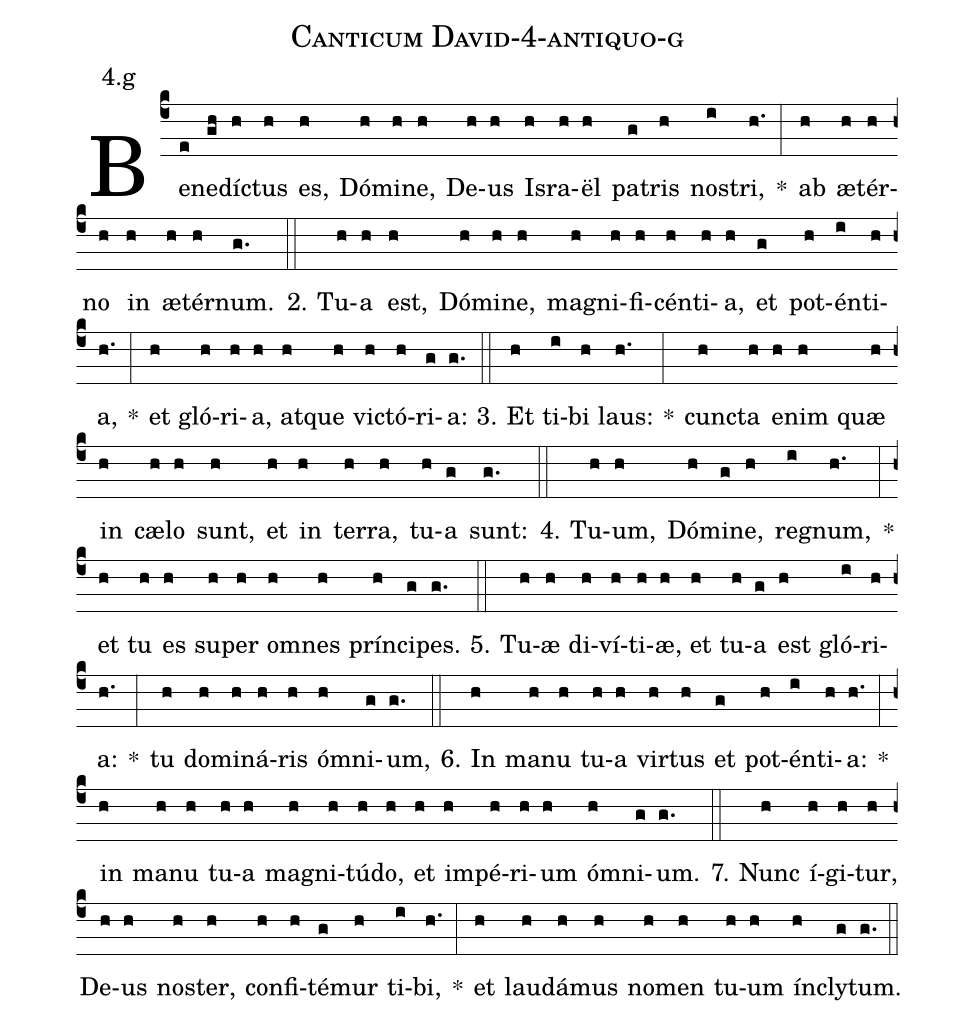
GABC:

name: Canticum David-4-antiquo-g;
annotation: 4.g;
%%
(c4)Be(e)ne(gh)díc(h)tus(h) es,(h) Dó(h)mi(h)ne,(h) De(h)us(h) Is(h)ra(h)ël(h) pa(g)tris(h) nos(i)tri,(h.) *(:) ab(h) æ(h)tér(h)no(h) in(h) æ(h)tér(h)num.(g.) (::)
2. Tu(h)a(h) est,(h) Dó(h)mi(h)ne,(h) ma(h)gni(h)fi(h)cén(h)ti(h)a,(h) et(g) pot(h)én(i)ti(h)a,(h.) *(:) et(h) gló(h)ri(h)a,(h) at(h)que(h) vic(h)tó(h)ri(g)a:(g.) (::)
3. Et(h) ti(i)bi(h) laus:(h.) *(:) cunc(h)ta(h) e(h)nim(h) quæ(h) in(h) cæ(h)lo(h) sunt,(h) et(h) in(h) ter(h)ra,(h) tu(h)a(g) sunt:(g.) (::)
4. Tu(h)um,(h) Dó(h)mi(g)ne,(h) re(i)gnum,(h.) *(:) et(h) tu(h) es(h) su(h)per(h) om(h)nes(h) prín(h)ci(g)pes.(g.) (::)
5. Tu(h)æ(h) di(h)ví(h)ti(h)æ,(h) et(h) tu(h)a(g) est(h) gló(i)ri(h)a:(h.) *(:) tu(h) do(h)mi(h)ná(h)ris(h) óm(h)ni(g)um,(g.) (::)
6. In(h) ma(h)nu(h) tu(h)a(h) vir(h)tus(h) et(g) pot(h)én(i)ti(h)a:(h.) *(:) in(h) ma(h)nu(h) tu(h)a(h) ma(h)gni(h)tú(h)do,(h) et(h) im(h)pé(h)ri(h)um(h) óm(h)ni(g)um.(g.) (::)
7. Nunc(h) í(h)gi(h)tur,(h) De(h)us(h) nos(h)ter,(h) con(h)fi(h)té(g)mur(h) ti(i)bi,(h.) *(:) et(h) lau(h)dá(h)mus(h) no(h)men(h) tu(h)um(h) ín(h)cly(g)tum.(g.) (::)
